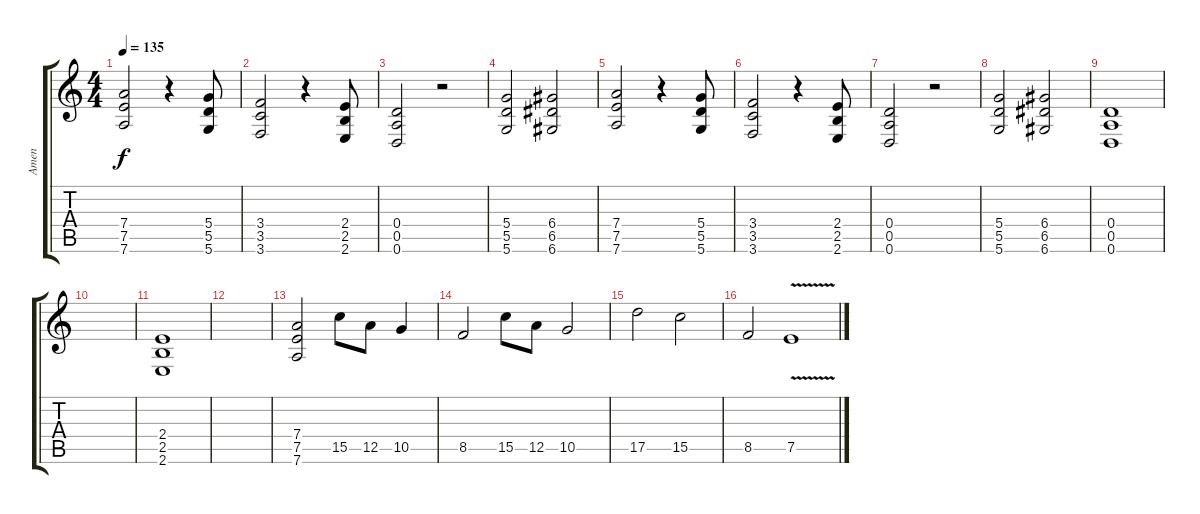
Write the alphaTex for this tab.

\track ("Amen " "Amen ") {instrument overdrivenguitar}
\staff {score tabs}
\tuning (E4 B3 G3 D3 A2 D2) {hide}
\ts (4 4)
\tempo 135
\clef g2
\ks c
(7.4 7.5 7.6).2{dy f} r.4 (5.4 5.5 5.6).8 |
(3.4 3.5 3.6).2 r.4 (2.4 2.5 2.6).8 |
(0.4 0.5 0.6).2 r.2 |
(5.4 5.5 5.6).2 (6.4 6.5 6.6).2 |
(7.4 7.5 7.6).2 r.4 (5.4 5.5 5.6).8 |
(3.4 3.5 3.6).2 r.4 (2.4 2.5 2.6).8 |
(0.4 0.5 0.6).2 r.2 |
(5.4 5.5 5.6).2 (6.4 6.5 6.6).2 |
(0.4 0.5 0.6).1 |
|
(2.4 2.5 2.6).1 |
|
(7.4 7.5 7.6).2 15.5.8 12.5.8 10.5.4 |
8.5.2 15.5.8 12.5.8 10.5.2 |
17.5.2 15.5.2 |
8.5.2 7.5{v}.1
